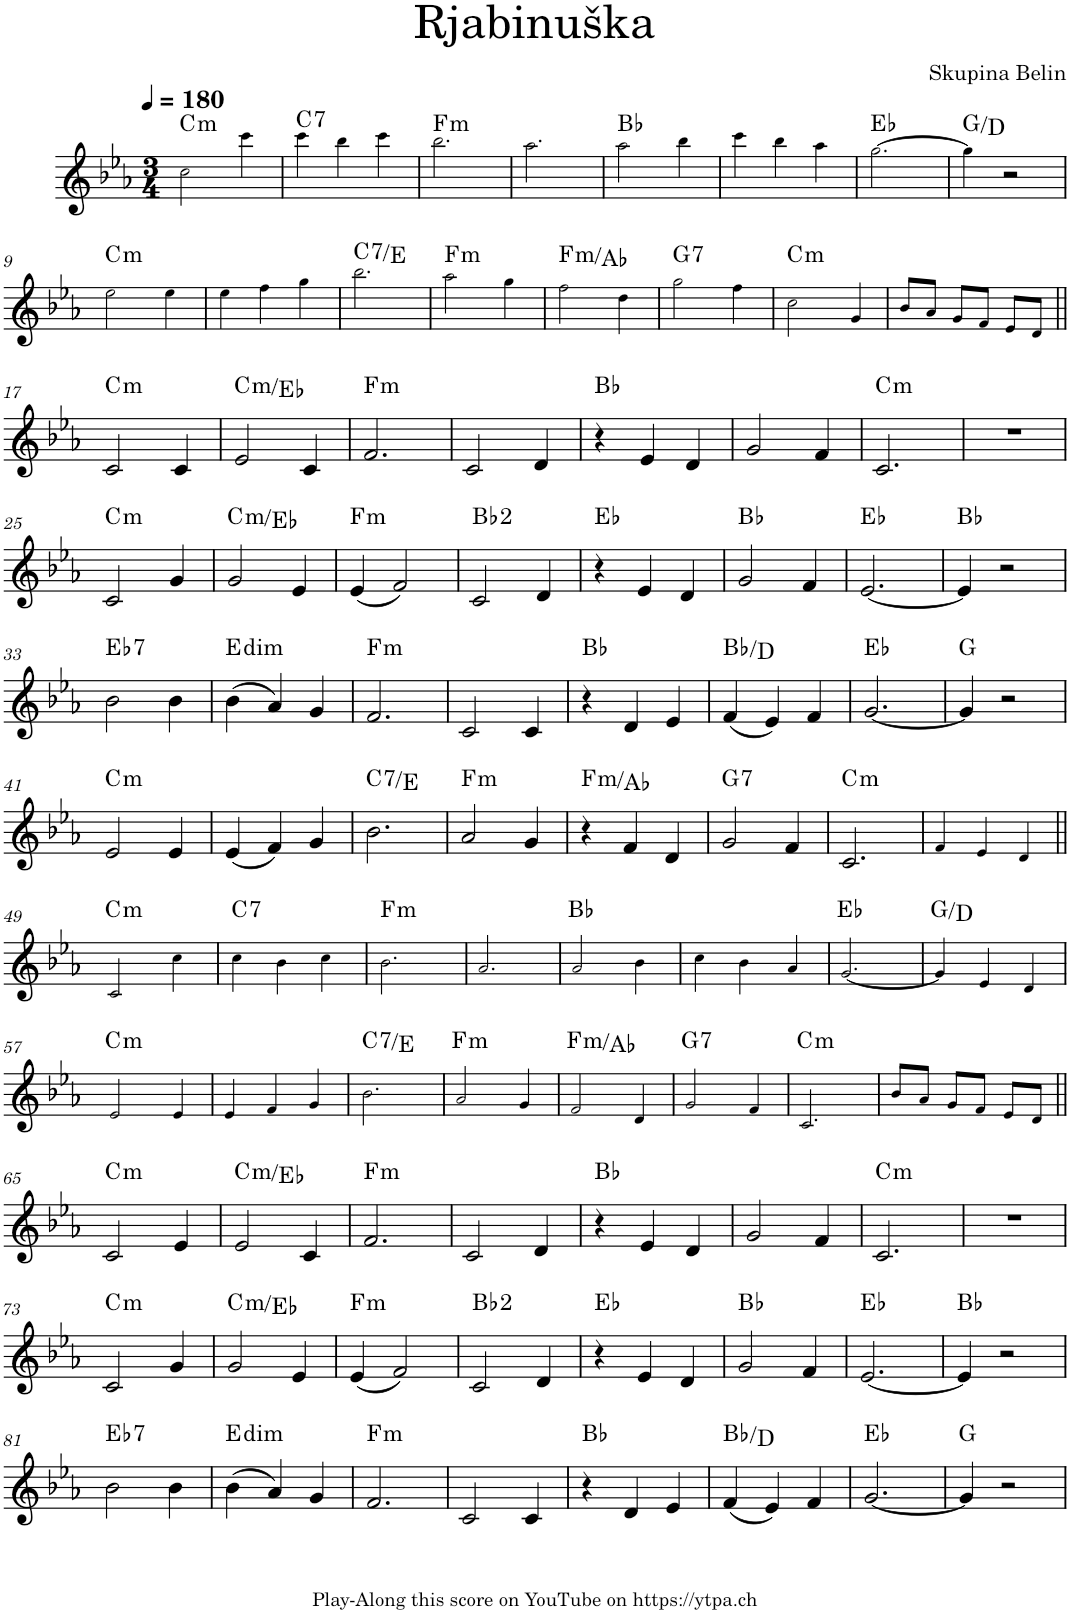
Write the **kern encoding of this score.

**kern	**harte
*part1	*part1
*staff1	*
*I"Piano	*
*I'Pno.	*
*clefG2	*
*k[b-e-a-]	*
*M3/4	*
*MM180	*
=1	=1
!	!LO:H:kt=m
2cc!\	C:min
4ccc!\	.
=2	=2
!	!LO:H:kt=7
4ccc!\	C:7
4bb-!\	.
4ccc!\	.
=3	=3
!	!LO:H:kt=m
2.bb-!\	F:min
=4	=4
2.aa-!\	.
=5	=5
2aa-!\	Bb:maj
4bb-!\	.
=6	=6
4ccc!\	.
4bb-!\	.
4aa-!\	.
=7	=7
[2.gg!\	Eb:maj
=8	=8
4gg!\]	G:maj/5
2r	.
!!LO:LB:g=z
=9	=9
!	!LO:H:kt=m
2ee-!\	C:min
4ee-!\	.
=10	=10
4ee-!\	.
4ff!\	.
4gg!\	.
=11	=11
!	!LO:H:kt=7
2.bb-!\	C:7/3
=12	=12
!	!LO:H:kt=m
2aa-!\	F:min
4gg!\	.
=13	=13
!	!LO:H:kt=m
2ff!\	F:min/b3
4dd!\	.
=14	=14
!	!LO:H:kt=7
2gg!\	G:7
4ff!\	.
=15	=15
!	!LO:H:kt=m
2cc!\	C:min
4g!/	.
=16	=16
8b-!/L	.
8a-!/J	.
8g!/L	.
8f!/J	.
8e-!/L	.
8d!/J	.
!!LO:LB:g=z
=17||	=17||
!	!LO:H:kt=m
2c/	C:min
4c/	.
=18	=18
!	!LO:H:kt=m
2e-/	C:min/b3
4c/	.
=19	=19
!	!LO:H:kt=m
2.f/	F:min
=20	=20
2c/	.
4d/	.
=21	=21
4r	Bb:maj
4e-/	.
4d/	.
=22	=22
2g/	.
4f/	.
=23	=23
!	!LO:H:kt=m
2.c/	C:min
=24	=24
2.r	.
!!LO:LB:g=z
=25	=25
!	!LO:H:kt=m
2c/	C:min
4g/	.
=26	=26
!	!LO:H:kt=m
2g/	C:min/b3
4e-/	.
=27	=27
!	!LO:H:kt=m
(4e-/	F:min
2f/)	.
=28	=28
2c/	Bb:maj(2)
4d/	.
=29	=29
4r	Eb:maj
4e-/	.
4d/	.
=30	=30
2g/	Bb:maj
4f/	.
=31	=31
[2.e-/	Eb:maj
=32	=32
4e-/]	Bb:maj
2r	.
!!LO:LB:g=z
=33	=33
!	!LO:H:kt=7
2b-\	Eb:7
4b-\	.
=34	=34
!	!LO:H:kt=dim
(4b-\	E:dim
4a-/)	.
4g/	.
=35	=35
!	!LO:H:kt=m
2.f/	F:min
=36	=36
2c/	.
4c/	.
=37	=37
4r	Bb:maj
4d/	.
4e-/	.
=38	=38
(4f/	Bb:maj/3
4e-/)	.
4f/	.
=39	=39
[2.g/	Eb:maj
=40	=40
4g/]	G:maj
2r	.
!!LO:LB:g=z
=41	=41
!	!LO:H:kt=m
2e-/	C:min
4e-/	.
=42	=42
(4e-/	.
4f/)	.
4g/	.
=43	=43
!	!LO:H:kt=7
2.b-\	C:7/3
=44	=44
!	!LO:H:kt=m
2a-/	F:min
4g/	.
=45	=45
!	!LO:H:kt=m
4r	F:min/b3
4f/	.
4d/	.
=46	=46
!	!LO:H:kt=7
2g/	G:7
4f/	.
=47	=47
!	!LO:H:kt=m
2.c/	C:min
=48	=48
4f!/	.
4e-!/	.
4d!/	.
!!LO:LB:g=z
=49||	=49||
!	!LO:H:kt=m
2c!/	C:min
4cc!\	.
=50	=50
!	!LO:H:kt=7
4cc!\	C:7
4b-!\	.
4cc!\	.
=51	=51
!	!LO:H:kt=m
2.b-!\	F:min
=52	=52
2.a-!/	.
=53	=53
2a-!/	Bb:maj
4b-!\	.
=54	=54
4cc!\	.
4b-!\	.
4a-!/	.
=55	=55
[2.g!/	Eb:maj
=56	=56
4g!/]	G:maj/5
4e-!/	.
4d!/	.
!!LO:LB:g=z
=57	=57
!	!LO:H:kt=m
2e-!/	C:min
4e-!/	.
=58	=58
4e-!/	.
4f!/	.
4g!/	.
=59	=59
!	!LO:H:kt=7
2.b-!\	C:7/3
=60	=60
!	!LO:H:kt=m
2a-!/	F:min
4g!/	.
=61	=61
!	!LO:H:kt=m
2f!/	F:min/b3
4d!/	.
=62	=62
!	!LO:H:kt=7
2g!/	G:7
4f!/	.
=63	=63
!	!LO:H:kt=m
2.c!/	C:min
=64	=64
8b-!/L	.
8a-!/J	.
8g!/L	.
8f!/J	.
8e-!/L	.
8d!/J	.
!!LO:LB:g=z
=65||	=65||
!	!LO:H:kt=m
2c/	C:min
4e-/	.
=66	=66
!	!LO:H:kt=m
2e-/	C:min/b3
4c/	.
=67	=67
!	!LO:H:kt=m
2.f/	F:min
=68	=68
2c/	.
4d/	.
=69	=69
4r	Bb:maj
4e-/	.
4d/	.
=70	=70
2g/	.
4f/	.
=71	=71
!	!LO:H:kt=m
2.c/	C:min
=72	=72
2.r	.
!!LO:LB:g=z
=73	=73
!	!LO:H:kt=m
2c/	C:min
4g/	.
=74	=74
!	!LO:H:kt=m
2g/	C:min/b3
4e-/	.
=75	=75
!	!LO:H:kt=m
(4e-/	F:min
2f/)	.
=76	=76
2c/	Bb:maj(2)
4d/	.
=77	=77
4r	Eb:maj
4e-/	.
4d/	.
=78	=78
2g/	Bb:maj
4f/	.
=79	=79
[2.e-/	Eb:maj
=80	=80
4e-/]	Bb:maj
2r	.
!!LO:LB:g=z
=81	=81
!	!LO:H:kt=7
2b-\	Eb:7
4b-\	.
=82	=82
!	!LO:H:kt=dim
(4b-\	E:dim
4a-/)	.
4g/	.
=83	=83
!	!LO:H:kt=m
2.f/	F:min
=84	=84
2c/	.
4c/	.
=85	=85
4r	Bb:maj
4d/	.
4e-/	.
=86	=86
(4f/	Bb:maj/3
4e-/)	.
4f/	.
=87	=87
[2.g/	Eb:maj
=88	=88
4g/]	G:maj
2r	.
=	=
*-	*-
